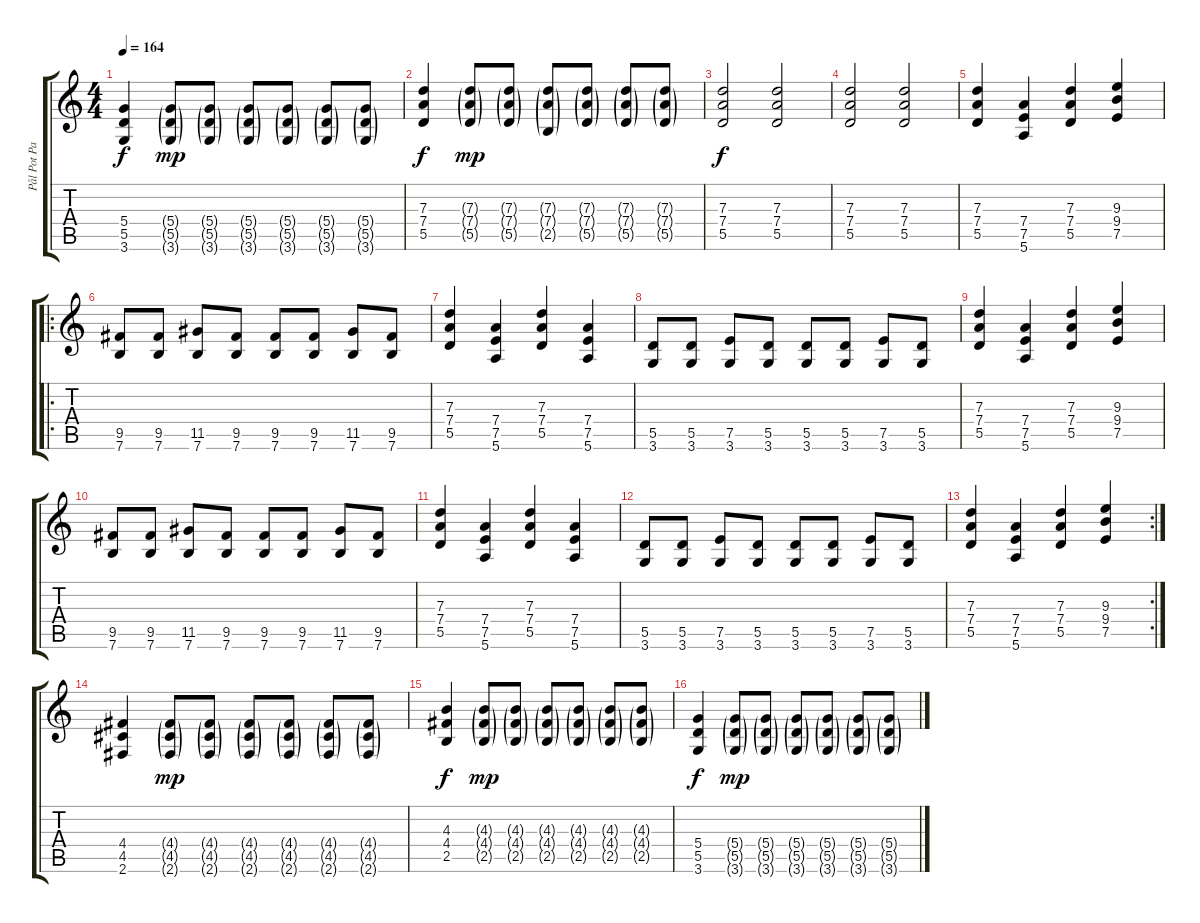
\track ("Pål Pot Pamparius" "Pål Pot Pa") {instrument overdrivenguitar}
\staff {score tabs}
\tuning (E4 B3 G3 D3 A2 E2) {hide}
\ts (4 4)
\tempo 164
\clef g2
\ks c
(5.4 5.5 3.6).4{dy f} (5.4{g} 5.5{g} 3.6{g}).8{dy mp} (5.4{g} 5.5{g} 3.6{g}).8 (5.4{g} 5.5{g} 3.6{g}).8 (5.4{g} 5.5{g} 3.6{g}).8 (5.4{g} 5.5{g} 3.6{g}).8 (5.4{g} 5.5{g} 3.6{g}).8 |
(7.3 7.4 5.5).4{dy f} (7.3{g} 7.4{g} 5.5{g}).8{dy mp} (7.3{g} 7.4{g} 5.5{g}).8 (7.3{g} 7.4{g} 2.5{g}).8 (7.3{g} 7.4{g} 5.5{g}).8 (7.3{g} 7.4{g} 5.5{g}).8 (7.3{g} 7.4{g} 5.5{g}).8 |
(7.3 7.4 5.5).2{dy f} (7.3 7.4 5.5).2 |
(7.3 7.4 5.5).2 (7.3 7.4 5.5).2 |
(7.3 7.4 5.5).4 (7.4 7.5 5.6).4 (7.3 7.4 5.5).4 (9.3 9.4 7.5).4 |
\ro
(9.5 7.6).8 (9.5 7.6).8 (11.5 7.6).8 (9.5 7.6).8 (9.5 7.6).8 (9.5 7.6).8 (11.5 7.6).8 (9.5 7.6).8 |
(7.3 7.4 5.5).4 (7.4 7.5 5.6).4 (7.3 7.4 5.5).4 (7.4 7.5 5.6).4 |
(5.5 3.6).8 (5.5 3.6).8 (7.5 3.6).8 (5.5 3.6).8 (5.5 3.6).8 (5.5 3.6).8 (7.5 3.6).8 (5.5 3.6).8 |
(7.3 7.4 5.5).4 (7.4 7.5 5.6).4 (7.3 7.4 5.5).4 (9.3 9.4 7.5).4 |
(9.5 7.6).8 (9.5 7.6).8 (11.5 7.6).8 (9.5 7.6).8 (9.5 7.6).8 (9.5 7.6).8 (11.5 7.6).8 (9.5 7.6).8 |
(7.3 7.4 5.5).4 (7.4 7.5 5.6).4 (7.3 7.4 5.5).4 (7.4 7.5 5.6).4 |
(5.5 3.6).8 (5.5 3.6).8 (7.5 3.6).8 (5.5 3.6).8 (5.5 3.6).8 (5.5 3.6).8 (7.5 3.6).8 (5.5 3.6).8 |
\rc 2
(7.3 7.4 5.5).4 (7.4 7.5 5.6).4 (7.3 7.4 5.5).4 (9.3 9.4 7.5).4 |
(4.4 4.5 2.6).4 (4.4{g} 4.5{g} 2.6{g}).8{dy mp} (4.4{g} 4.5{g} 2.6{g}).8 (4.4{g} 4.5{g} 2.6{g}).8 (4.4{g} 4.5{g} 2.6{g}).8 (4.4{g} 4.5{g} 2.6{g}).8 (4.4{g} 4.5{g} 2.6{g}).8 |
(4.3 4.4 2.5).4{dy f} (4.3{g} 4.4{g} 2.5{g}).8{dy mp} (4.3{g} 4.4{g} 2.5{g}).8 (4.3{g} 4.4{g} 2.5{g}).8 (4.3{g} 4.4{g} 2.5{g}).8 (4.3{g} 4.4{g} 2.5{g}).8 (4.3{g} 4.4{g} 2.5{g}).8 |
(5.4 5.5 3.6).4{dy f} (5.4{g} 5.5{g} 3.6{g}).8{dy mp} (5.4{g} 5.5{g} 3.6{g}).8 (5.4{g} 5.5{g} 3.6{g}).8 (5.4{g} 5.5{g} 3.6{g}).8 (5.4{g} 5.5{g} 3.6{g}).8 (5.4{g} 5.5{g} 3.6{g}).8
